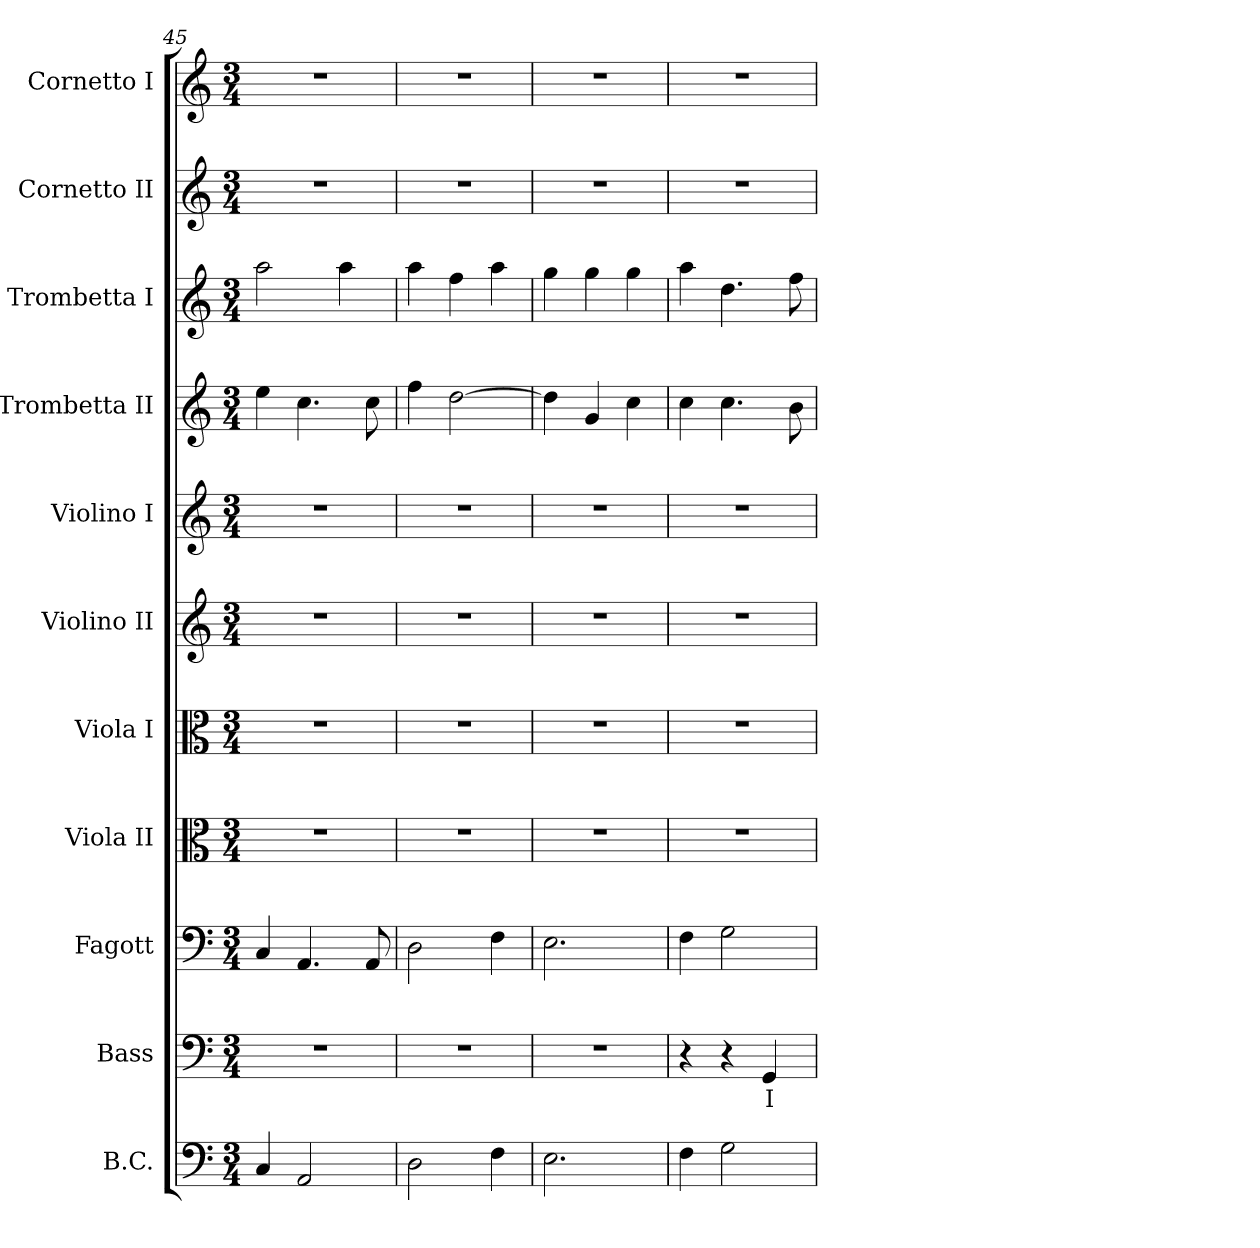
**kern	**kern	**text	**kern	**kern	**kern	**kern	**kern	**kern	**kern	**kern	**kern
*part11	*part10	*part10	*part9	*part8	*part7	*part6	*part5	*part4	*part3	*part2	*part1
*staff11	*staff10	*staff10	*staff9	*staff8	*staff7	*staff6	*staff5	*staff4	*staff3	*staff2	*staff1
*I"B.C.	*I"Bass	*	*I"Fagott	*I"Viola II	*I"Viola I	*I"Violino II	*I"Violino I	*I"Trombetta II	*I"Trombetta I	*I"Cornetto II	*I"Cornetto I
*	*I'B.	*	*I'Fg.	*I'Vla.	*I'Vla.	*	*	*	*	*	*
*clefF4	*clefF4	*	*clefF4	*clefC3	*clefC3	*clefG2	*clefG2	*clefG2	*clefG2	*clefG2	*clefG2
*k[]	*k[]	*	*k[]	*k[]	*k[]	*k[]	*k[]	*k[]	*k[]	*k[]	*k[]
*C:	*C:	*	*C:	*C:	*C:	*C:	*C:	*C:	*C:	*C:	*C:
*M3/4	*M3/4	*	*M3/4	*M3/4	*M3/4	*M3/4	*M3/4	*M3/4	*M3/4	*M3/4	*M3/4
=45	=45	=45	=45	=45	=45	=45	=45	=45	=45	=45	=45
!	!LO:N:vis=1	!	!	!LO:N:vis=1	!LO:N:vis=1	!LO:N:vis=1	!LO:N:vis=1	!	!	!LO:N:vis=1	!LO:N:vis=1
4Ci/	2.r	.	4Ci/	2.r	2.r	2.r	2.r	4eei\	2aai\	2.r	2.r
2AAi/	.	.	4.AAi/	.	.	.	.	4.cci\	.	.	.
.	.	.	.	.	.	.	.	.	4aai\	.	.
.	.	.	8AAi/	.	.	.	.	8cci\	.	.	.
=46	=46	=46	=46	=46	=46	=46	=46	=46	=46	=46	=46
!	!LO:N:vis=1	!	!	!LO:N:vis=1	!LO:N:vis=1	!LO:N:vis=1	!LO:N:vis=1	!	!	!LO:N:vis=1	!LO:N:vis=1
2Di\	2.r	.	2Di\	2.r	2.r	2.r	2.r	4ffi\	4aai\	2.r	2.r
.	.	.	.	.	.	.	.	[2ddi\	4ffi\	.	.
4Fi\	.	.	4Fi\	.	.	.	.	.	4aai\	.	.
!!LO:PB:g=z
=47	=47	=47	=47	=47	=47	=47	=47	=47	=47	=47	=47
!	!LO:N:vis=1	!	!	!LO:N:vis=1	!LO:N:vis=1	!LO:N:vis=1	!LO:N:vis=1	!	!	!LO:N:vis=1	!LO:N:vis=1
2.Ei\	2.r	.	2.Ei\	2.r	2.r	2.r	2.r	4ddi\]	4ggi\	2.r	2.r
.	.	.	.	.	.	.	.	4gi/	4ggi\	.	.
.	.	.	.	.	.	.	.	4cci\	4ggi\	.	.
=48	=48	=48	=48	=48	=48	=48	=48	=48	=48	=48	=48
!	!	!	!	!LO:N:vis=1	!LO:N:vis=1	!LO:N:vis=1	!LO:N:vis=1	!	!	!LO:N:vis=1	!LO:N:vis=1
4Fi\	4r	.	4Fi\	2.r	2.r	2.r	2.r	4cci\	4aai\	2.r	2.r
2Gi\	4r	.	2Gi\	.	.	.	.	4.cci\	4.ddi\	.	.
!	!	!LO:LY:b:color=#000000	!	!	!	!	!	!	!	!	!
.	4GGi/	I	.	.	.	.	.	.	.	.	.
.	.	.	.	.	.	.	.	8bi\	8ffi\	.	.
=	=	=	=	=	=	=	=	=	=	=	=
*-	*-	*-	*-	*-	*-	*-	*-	*-	*-	*-	*-
